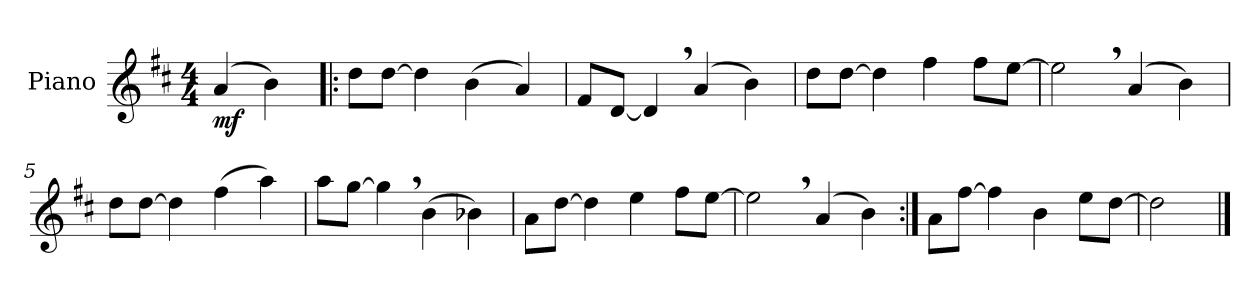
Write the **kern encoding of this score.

**kern	**dynam
*part1	*part1
*staff1	*staff1
*I"Piano	*
*I'Pno.	*
*clefG2	*
*k[f#c#]	*
*M4/4	*
=	=
!	!LO:DY:b
(>4a/	mf
4b\)	.
=1!|:	=1!|:
8dd\L	.
[8dd\J	.
4dd\]	.
(>4b\	.
4a/)	.
=2	=2
8f#/L	.
[8d/J	.
4d,/]	.
(>4a/	.
4b\)	.
=3	=3
8dd\L	.
[8dd\J	.
4dd\]	.
4ff#\	.
8ff#\L	.
[8ee\J	.
=4	=4
2ee,\]	.
(>4a/	.
4b\)	.
=5	=5
8dd\L	.
[8dd\J	.
4dd\]	.
(>4ff#\	.
4aa\)	.
!!LO:LB:g=z
=6	=6
8aa\L	.
[8gg\J	.
4gg,\]	.
(>4b\	.
4b-X\)	.
=7	=7
8a\L	.
[8dd\J	.
4dd\]	.
4ee\	.
8ff#\L	.
[8ee\J	.
=8	=8
2ee,\]	.
(>4a/	.
4b\)	.
=9:|!	=9:|!
8a\L	.
[8ff#\J	.
4ff#\]	.
4b\	.
8ee\L	.
[8dd\J	.
=10	=10
2dd\]	.
==	==
*-	*-
